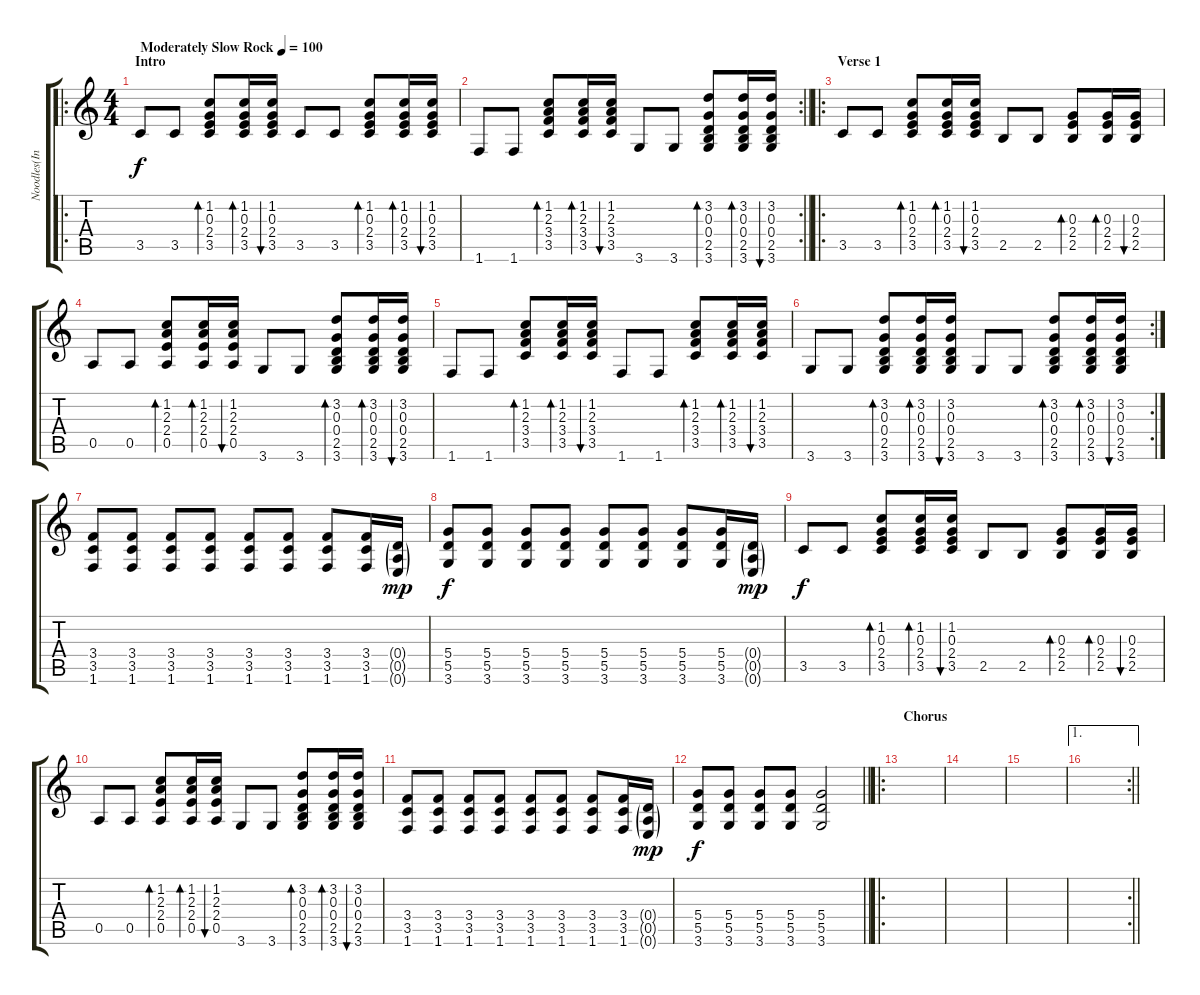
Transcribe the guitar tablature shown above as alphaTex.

\track ("Noodles(Intor/Rhythm)" "Noodles(In") {instrument acousticguitarsteel}
\staff {score tabs}
\tuning (E4 B3 G3 D3 A2 E2) {hide}
\ro
\ts (4 4)
\section ("" "Intro")
\tempo (100 "Moderately Slow Rock")
\clef g2
\ks c
3.5.8{dy f instrument acousticguitarsteel} 3.5.8 (1.2 0.3 2.4 3.5).8{bd 120} (1.2 0.3 2.4 3.5).16{bd 120} (1.2 0.3 2.4 3.5).16{bu 120} 3.5.8 3.5.8 (1.2 0.3 2.4 3.5).8{bd 120} (1.2 0.3 2.4 3.5).16{bd 120} (1.2 0.3 2.4 3.5).16{bu 60} |
\rc 2
\barLineRight lightlight
1.6.8 1.6.8 (1.2 2.3 3.4 3.5).8{bd 60} (1.2 2.3 3.4 3.5).16{bd 60} (1.2 2.3 3.4 3.5).16{bu 60} 3.6.8 3.6.8 (3.2 0.3 0.4 2.5 3.6).8{bd 60} (3.2 0.3 0.4 2.5 3.6).16{bd 60} (3.2 0.3 0.4 2.5 3.6).16{bu 60} |
\ro
\section ("" "Verse 1")
3.5.8 3.5.8 (1.2 0.3 2.4 3.5).8{bd 120} (1.2 0.3 2.4 3.5).16{bd 120} (1.2 0.3 2.4 3.5).16{bu 120} 2.5.8 2.5.8 (0.3 2.4 2.5).8{bd 60} (0.3 2.4 2.5).16{bd 60} (0.3 2.4 2.5).16{bu 60} |
0.5.8 0.5.8 (1.2 2.3 2.4 0.5).8{bd 60} (1.2 2.3 2.4 0.5).16{bd 60} (1.2 2.3 2.4 0.5).16{bu 60} 3.6.8 3.6.8 (3.2 0.3 0.4 2.5 3.6).8{bd 60} (3.2 0.3 0.4 2.5 3.6).16{bd 60} (3.2 0.3 0.4 2.5 3.6).16{bu 60} |
1.6.8 1.6.8 (1.2 2.3 3.4 3.5).8{bd 60} (1.2 2.3 3.4 3.5).16{bd 60} (1.2 2.3 3.4 3.5).16{bu 60} 1.6.8 1.6.8 (1.2 2.3 3.4 3.5).8{bd 60} (1.2 2.3 3.4 3.5).16{bd 60} (1.2 2.3 3.4 3.5).16{bu 60} |
\rc 2
3.6.8 3.6.8 (3.2 0.3 0.4 2.5 3.6).8{bd 60} (3.2 0.3 0.4 2.5 3.6).16{bd 60} (3.2 0.3 0.4 2.5 3.6).16{bu 60} 3.6.8 3.6.8 (3.2 0.3 0.4 2.5 3.6).8{bd 60} (3.2 0.3 0.4 2.5 3.6).16{bd 60} (3.2 0.3 0.4 2.5 3.6).16{bu 60} |
(3.4 3.5 1.6).8 (3.4 3.5 1.6).8 (3.4 3.5 1.6).8 (3.4 3.5 1.6).8 (3.4 3.5 1.6).8 (3.4 3.5 1.6).8 (3.4 3.5 1.6).8 (3.4 3.5 1.6).16 (0.4{g} 0.5{g} 0.6{g}).16{dy mp} |
(5.4 5.5 3.6).8{dy f} (5.4 5.5 3.6).8 (5.4 5.5 3.6).8 (5.4 5.5 3.6).8 (5.4 5.5 3.6).8 (5.4 5.5 3.6).8 (5.4 5.5 3.6).8 (5.4 5.5 3.6).16 (0.4{g} 0.5{g} 0.6{g}).16{dy mp} |
3.5.8{dy f} 3.5.8 (1.2 0.3 2.4 3.5).8{bd 60} (1.2 0.3 2.4 3.5).16{bd 60} (1.2 0.3 2.4 3.5).16{bu 60} 2.5.8 2.5.8 (0.3 2.4 2.5).8{bd 60} (0.3 2.4 2.5).16{bd 60} (0.3 2.4 2.5).16{bu 60} |
0.5.8 0.5.8 (1.2 2.3 2.4 0.5).8{bd 60} (1.2 2.3 2.4 0.5).16{bd 60} (1.2 2.3 2.4 0.5).16{bu 60} 3.6.8 3.6.8 (3.2 0.3 0.4 2.5 3.6).8{bd 60} (3.2 0.3 0.4 2.5 3.6).16{bd 60} (3.2 0.3 0.4 2.5 3.6).16{bu 60} |
(3.4 3.5 1.6).8 (3.4 3.5 1.6).8 (3.4 3.5 1.6).8 (3.4 3.5 1.6).8 (3.4 3.5 1.6).8 (3.4 3.5 1.6).8 (3.4 3.5 1.6).8 (3.4 3.5 1.6).16 (0.4{g} 0.5{g} 0.6{g}).16{dy mp} |
\barLineRight lightlight
(5.4 5.5 3.6).8{dy f} (5.4 5.5 3.6).8 (5.4 5.5 3.6).8 (5.4 5.5 3.6).8 (5.4 5.5 3.6).2 |
\ro
\section ("" "Chorus")
|
|
|
\ae 1
\rc 2
\barLineRight lightlight
